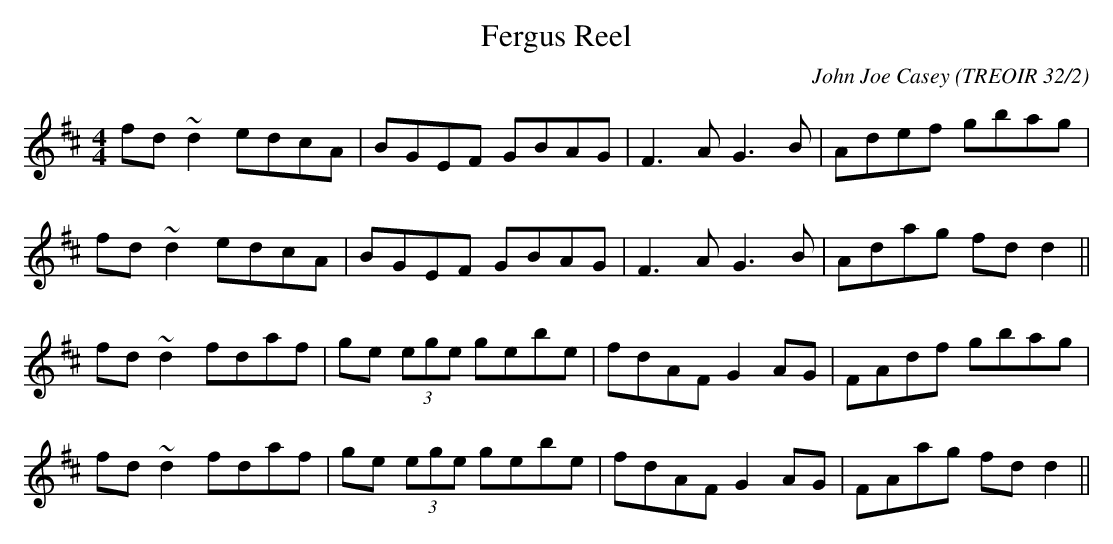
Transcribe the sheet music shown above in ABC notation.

X:1
T: Fergus Reel
C: John Joe Casey (TREOIR 32/2)
M: 4/4
L: 1/8
K: D
fd~d2 edcA |BGEF GBAG |F3A G3B |Adef gbag |
fd~d2 edcA |BGEF GBAG |F3A G3B |Adag fdd2 ||
fd~d2 fdaf |ge (3ege gebe|fdAF G2AG|FAdf gbag |
fd~d2 fdaf |ge (3ege gebe|fdAF G2AG|FAag fdd2 ||
